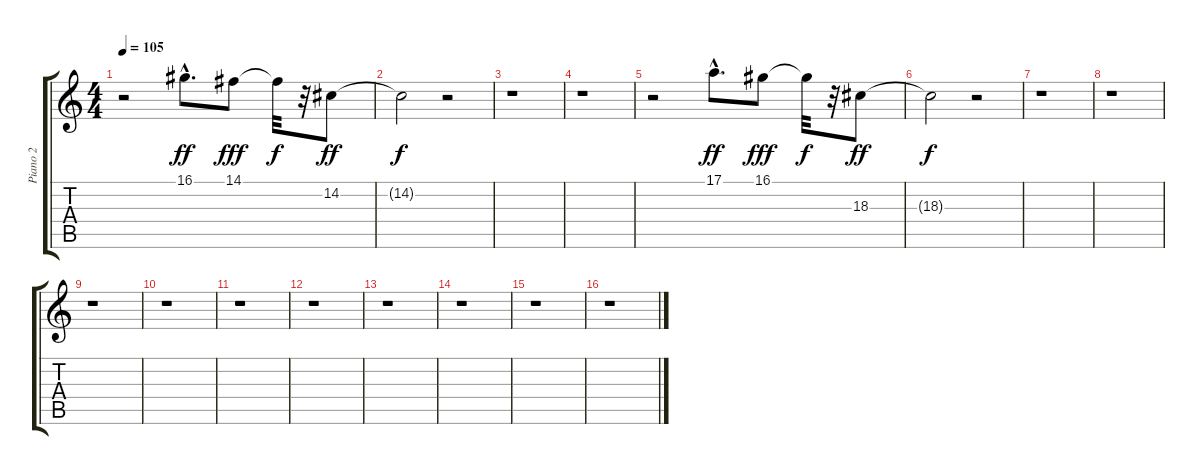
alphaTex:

\track ("Piano 2" "Piano 2") {instrument brightacousticpiano}
\staff {score tabs}
\tuning (E4 B3 G3 D3 A2 E2) {hide}
\ts (4 4)
\tempo 105
\clef g2
\ks c
r.2{dy ff} 16.1{hac}.8{d} 14.1.8{dy fff} 14.1{t}.32{dy f} r.32 14.2.8{dy ff} |
14.2{t}.2{dy f} r.2 |
r.1 |
r.1 |
r.2 17.1{hac}.8{d dy ff} 16.1.8{dy fff} 16.1{t}.32{dy f} r.32 18.3.8{dy ff} |
18.3{t}.2{dy f} r.2 |
r.1 |
r.1 |
r.1 |
r.1 |
r.1 |
r.1 |
r.1 |
r.1 |
r.1 |
r.1
